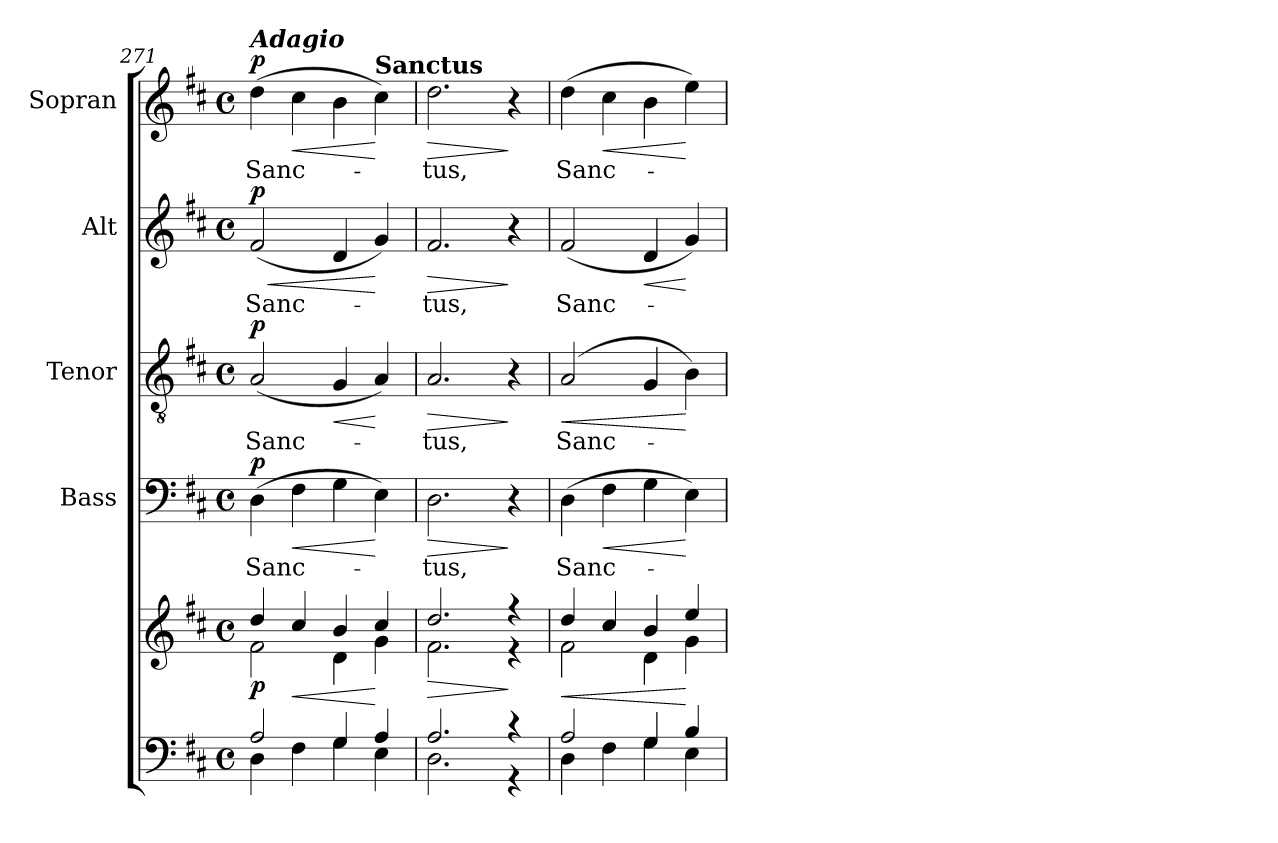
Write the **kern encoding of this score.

**kern	**kern	**dynam	**kern	**text	**dynam	**kern	**text	**dynam	**kern	**text	**dynam	**kern	**text	**dynam
*part5	*part5	*part5	*part4	*part4	*part4	*part3	*part3	*part3	*part2	*part2	*part2	*part1	*part1	*part1
*staff6	*staff5	*staff5/6	*staff4	*staff4	*staff4	*staff3	*staff3	*staff3	*staff2	*staff2	*staff2	*staff1	*staff1	*staff1
*	*	*	*I"Bass	*	*	*I"Tenor	*	*	*I"Alt	*	*	*I"Sopran	*	*
*	*	*	*I'B.	*	*	*I'T.	*	*	*I'A.	*	*	*I'S.	*	*
!!LO:LB:g=z
*clefF4	*clefG2	*	*clefF4	*	*	*clefGv2	*	*	*clefG2	*	*	*clefG2	*	*
*k[f#c#]	*k[f#c#]	*	*k[f#c#]	*	*	*k[f#c#]	*	*	*k[f#c#]	*	*	*k[f#c#]	*	*
*D:	*D:	*	*D:	*	*	*D:	*	*	*D:	*	*	*D:	*	*
*M4/4	*M4/4	*	*M4/4	*	*	*M4/4	*	*	*M4/4	*	*	*M4/4	*	*
*met(c)	*met(c)	*	*met(c)	*	*	*met(c)	*	*	*met(c)	*	*	*met(c)	*	*
=271	=271	=271	=271	=271	=271	=271	=271	=271	=271	=271	=271	=271	=271	=271
*^	*^	*	*	*	*	*	*	*	*	*	*	*	*	*
!	!	!	!	!	!	!	!	!	!	!	!	!	!	!LO:TX:a:Bi:t=Adagio	!	!
!	!	!	!	!LO:DY:b	!	!LO:LY:b	!LO:DY:a	!	!LO:LY:b	!LO:DY:a	!	!LO:LY:b	!LO:HP:b	!	!LO:LY:b	!
!	!	!	!	!	!	!	!	!	!	!	!	!	!LO:DY:n=1:a	!	!	!LO:DY:a
2A/	4D\	4dd/	2f#\	p	(>4D\	Sanc-	p	(<2A/	Sanc-	p	(<2f#/	Sanc-	< p	(>4dd\	Sanc-	p
!	!	!	!	!LO:HP:b	!	!	!LO:HP:b	!	!	!	!	!	!	!	!	!LO:HP:b
.	4F#\	4cc#/	.	<	4F#\	.	<	.	.	.	.	.	.	4cc#\	.	<
!	!	!	!	!	!	!	!	!	!	!LO:HP:b	!	!	!	!	!	!
4G/	4G\	4b/	4d\	.	4G\	.	.	4G/	.	<	4d/	.	.	4b\	.	.
!	!	!	!	!	!	!	!	!	!	!	!	!	!	!LO:TX:a:B:t=Sanctus	!	!
4A/	4E\	4cc#/	4g\	[	4E\)	.	[	4A/)	.	[	4g/)	.	[	4cc#\)	.	[
=272	=272	=272	=272	=272	=272	=272	=272	=272	=272	=272	=272	=272	=272	=272	=272	=272
!	!	!	!	!LO:HP:b	!	!LO:LY:b	!LO:HP:b	!	!LO:LY:b	!LO:HP:b	!	!LO:LY:b	!LO:HP:b	!	!LO:LY:b	!LO:HP:b
2.A/	2.D\	2.dd/	2.f#\	>	2.D\	-tus,	>	2.A/	-tus,	>	2.f#/	-tus,	>	2.dd\	-tus,	>
4r	4r	4r	4r	]	4r	.	]	4r	.	]	4r	.	]	4r	.	]
=273	=273	=273	=273	=273	=273	=273	=273	=273	=273	=273	=273	=273	=273	=273	=273	=273
!	!	!	!	!LO:HP:b	!	!LO:LY:b	!	!	!LO:LY:b	!LO:HP:b	!	!LO:LY:b	!	!	!LO:LY:b	!
2A/	4D\	4dd/	2f#\	<	(>4D\	Sanc-	.	(2A/	Sanc-	<	(<2f#/	Sanc-	.	(>4dd\	Sanc-	.
!	!	!	!	!	!	!	!LO:HP:b	!	!	!	!	!	!	!	!	!LO:HP:b
.	4F#\	4cc#/	.	.	4F#\	.	<	.	.	.	.	.	.	4cc#\	.	<
!	!	!	!	!	!	!	!	!	!	!	!	!	!LO:HP:b	!	!	!
4G/	4G\	4b/	4d\	.	4G\	.	.	4G/	.	.	4d/	.	<	4b\	.	.
4B/	4E\	4ee/	4g\	[	4E\)	.	[	4B\)	.	[	4g/)	.	[	4ee\)	.	[
*v	*v	*	*	*	*	*	*	*	*	*	*	*	*	*	*	*
*	*v	*v	*	*	*	*	*	*	*	*	*	*	*	*	*
=	=	=	=	=	=	=	=	=	=	=	=	=	=	=
*-	*-	*-	*-	*-	*-	*-	*-	*-	*-	*-	*-	*-	*-	*-
